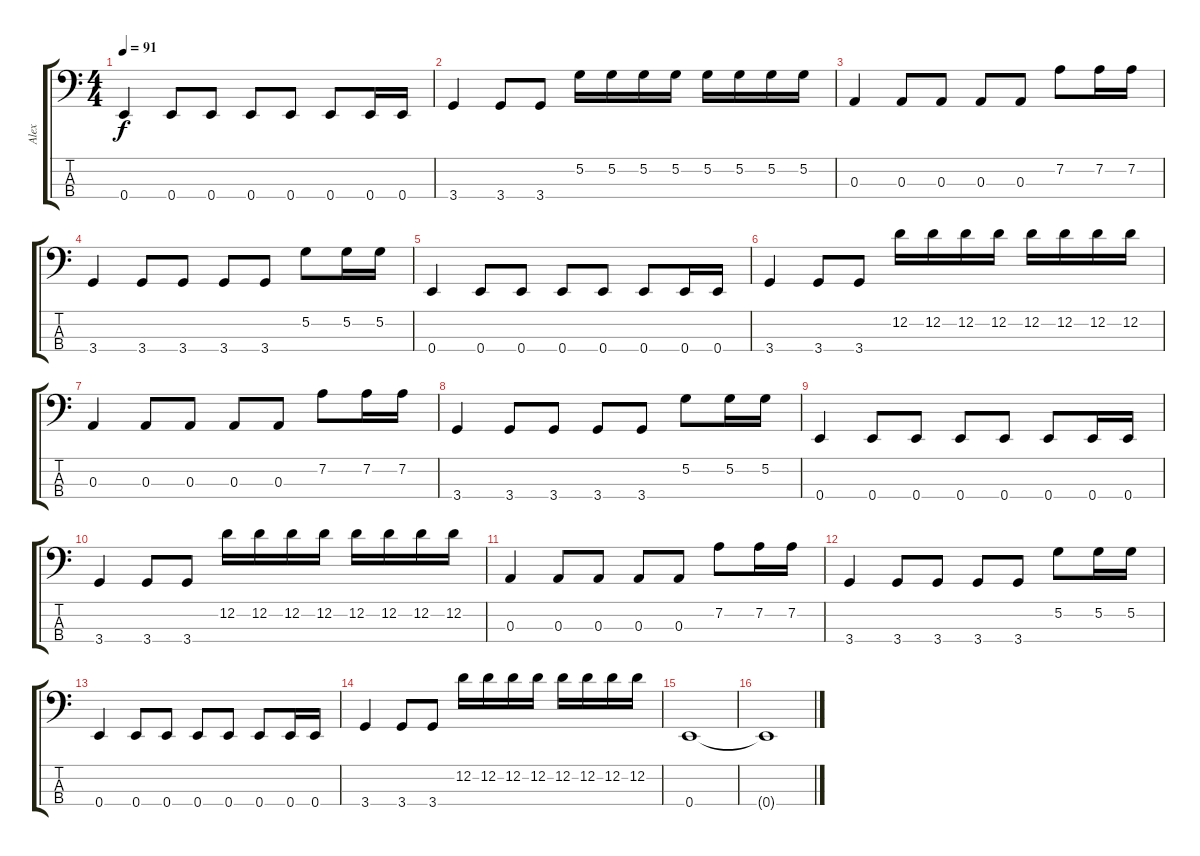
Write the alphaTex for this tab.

\track ("Alex" "Alex") {instrument electricbassfinger}
\staff {score tabs}
\tuning (G2 D2 A1 E1) {hide}
\ts (4 4)
\tempo 91
\clef f4
\ks c
0.4.4{dy f} 0.4.8 0.4.8 0.4.8 0.4.8 0.4.8 0.4.16 0.4.16 |
3.4.4 3.4.8 3.4.8 5.2.16 5.2.16 5.2.16 5.2.16 5.2.16 5.2.16 5.2.16 5.2.16 |
0.3.4 0.3.8 0.3.8 0.3.8 0.3.8 7.2.8 7.2.16 7.2.16 |
3.4.4 3.4.8 3.4.8 3.4.8 3.4.8 5.2.8 5.2.16 5.2.16 |
0.4.4 0.4.8 0.4.8 0.4.8 0.4.8 0.4.8 0.4.16 0.4.16 |
3.4.4 3.4.8 3.4.8 12.2.16 12.2.16 12.2.16 12.2.16 12.2.16 12.2.16 12.2.16 12.2.16 |
0.3.4 0.3.8 0.3.8 0.3.8 0.3.8 7.2.8 7.2.16 7.2.16 |
3.4.4 3.4.8 3.4.8 3.4.8 3.4.8 5.2.8 5.2.16 5.2.16 |
0.4.4 0.4.8 0.4.8 0.4.8 0.4.8 0.4.8 0.4.16 0.4.16 |
3.4.4 3.4.8 3.4.8 12.2.16 12.2.16 12.2.16 12.2.16 12.2.16 12.2.16 12.2.16 12.2.16 |
0.3.4 0.3.8 0.3.8 0.3.8 0.3.8 7.2.8 7.2.16 7.2.16 |
3.4.4 3.4.8 3.4.8 3.4.8 3.4.8 5.2.8 5.2.16 5.2.16 |
0.4.4 0.4.8 0.4.8 0.4.8 0.4.8 0.4.8 0.4.16 0.4.16 |
3.4.4 3.4.8 3.4.8 12.2.16 12.2.16 12.2.16 12.2.16 12.2.16 12.2.16 12.2.16 12.2.16 |
0.4.1 |
0.4{t}.1
